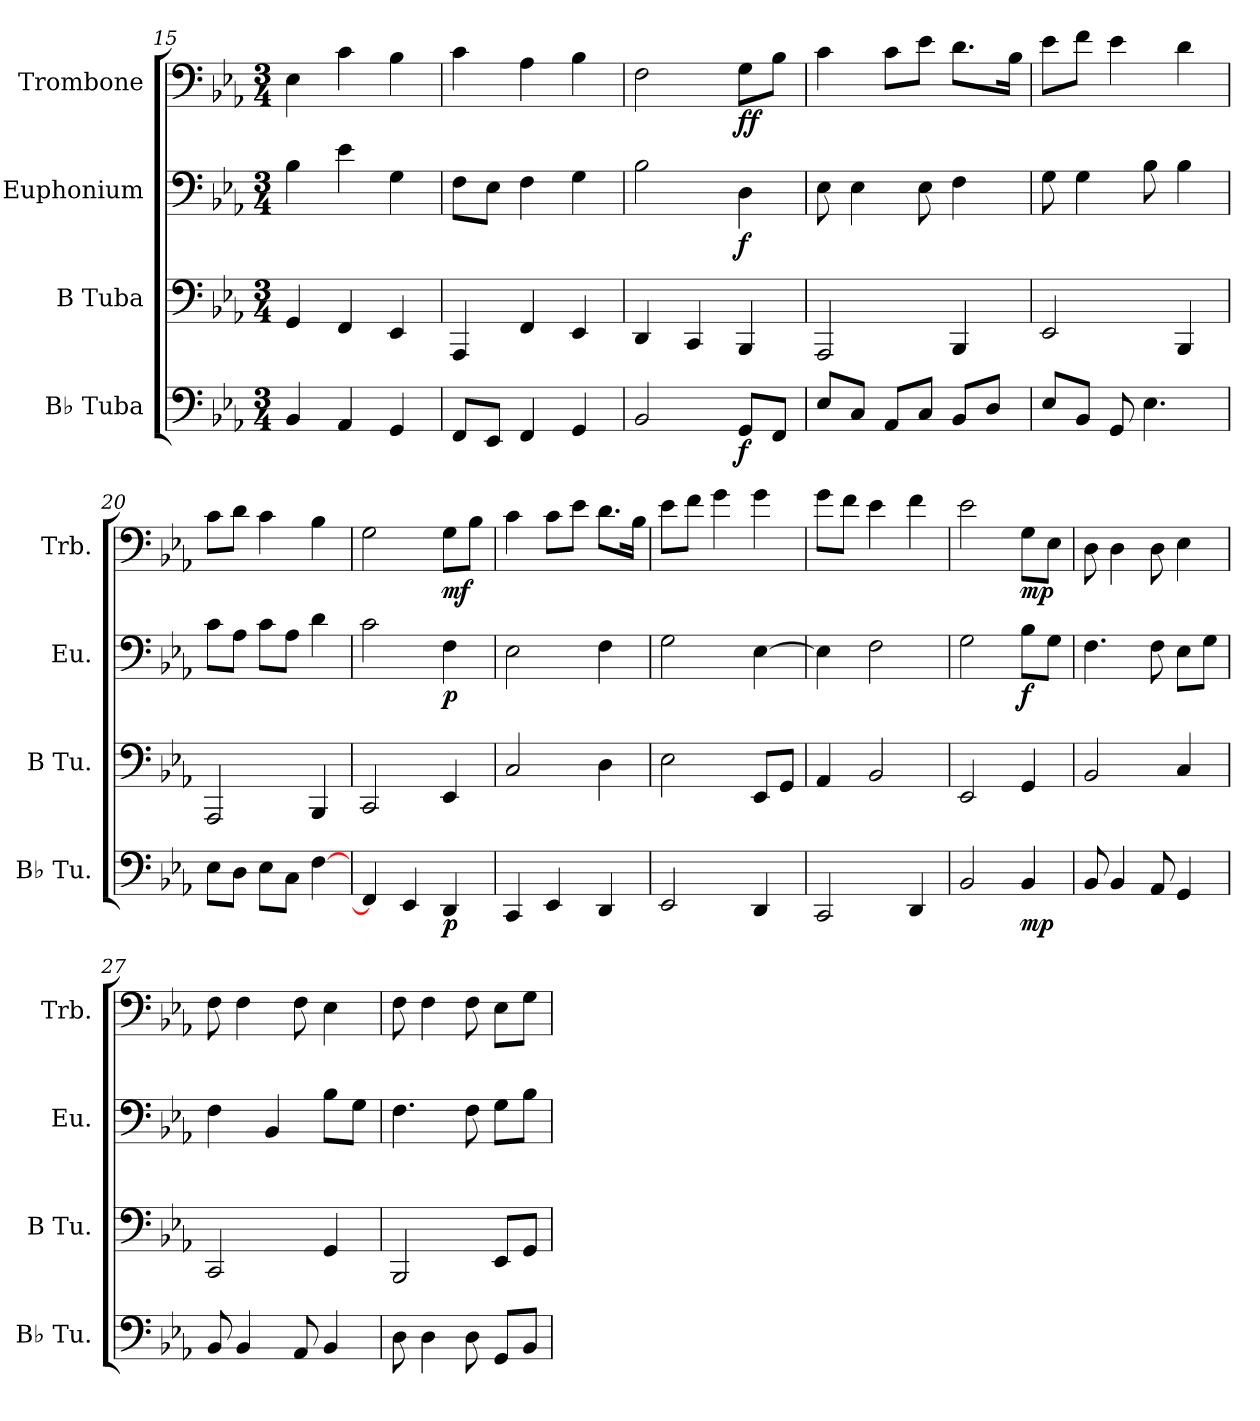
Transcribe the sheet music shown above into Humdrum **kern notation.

**kern	**dynam	**kern	**kern	**dynam	**kern	**dynam
*part4	*part4	*part3	*part2	*part2	*part1	*part1
*staff4	*staff4	*staff3	*staff2	*staff2	*staff1	*staff1
*I"B♭ Tuba	*	*I"B Tuba	*I"Euphonium	*	*I"Trombone	*
*I'B♭ Tu.	*	*I'B Tu.	*I'Eu.	*	*I'Trb.	*
*clefF4	*	*clefF4	*clefF4	*	*clefF4	*
*k[b-e-a-]	*	*k[b-e-a-]	*k[b-e-a-]	*	*k[b-e-a-]	*
*M3/4	*	*M3/4	*M3/4	*	*M3/4	*
=15	=15	=15	=15	=15	=15	=15
4BB-/	.	4GG/	4B-\	.	4E-\	.
4AA-/	.	4FF/	4e-\	.	4c\	.
4GG/	.	4EE-/	4G\	.	4B-\	.
=16	=16	=16	=16	=16	=16	=16
8FF/L	.	4AAA-/	8F\L	.	4c\	.
8EE-/J	.	.	8E-\J	.	.	.
4FF/	.	4FF/	4F\	.	4A-\	.
4GG/	.	4EE-/	4G\	.	4B-\	.
=17	=17	=17	=17	=17	=17	=17
2BB-/	.	4DD/	2B-\	.	2F\	.
.	.	4CC/	.	.	.	.
!	!LO:DY:b	!	!	!LO:DY:b	!	!LO:DY:b
8GG/L	f	4BBB-/	4D\	f	8G\L	ff
8FF/J	.	.	.	.	8B-\J	.
=18	=18	=18	=18	=18	=18	=18
8E-/L	.	2AAA-/	8E-\	.	4c\	.
8C/J	.	.	4E-\	.	.	.
8AA-/L	.	.	.	.	8c\L	.
8C/J	.	.	8E-\	.	8e-\J	.
8BB-/L	.	4BBB-/	4F\	.	8.d\L	.
8D/J	.	.	.	.	.	.
.	.	.	.	.	16B-\Jk	.
!!LO:LB:g=z
=19	=19	=19	=19	=19	=19	=19
8E-/L	.	2EE-/	8G\	.	8e-\L	.
8BB-/J	.	.	4G\	.	8f\J	.
8GG/	.	.	.	.	4e-\	.
4.E-\	.	.	8B-\	.	.	.
.	.	4BBB-/	4B-\	.	4d\	.
=20	=20	=20	=20	=20	=20	=20
8E-\L	.	2AAA-/	8c\L	.	8c\L	.
8D\J	.	.	8A-\J	.	8d\J	.
8E-\L	.	.	8c\L	.	4c\	.
8C\J	.	.	8A-\J	.	.	.
[4F\	.	4BBB-/	4d\	.	4B-\	.
=21	=21	=21	=21	=21	=21	=21
4FF/]	.	2CC/	2c\	.	2G\	.
4EE-/	.	.	.	.	.	.
!	!LO:DY:b	!	!	!LO:DY:b	!	!LO:DY:b
4DD/	p	4EE-/	4F\	p	8G\L	mf
.	.	.	.	.	8B-\J	.
=22	=22	=22	=22	=22	=22	=22
4CC/	.	2C/	2E-\	.	4c\	.
4EE-/	.	.	.	.	8c\L	.
.	.	.	.	.	8e-\J	.
4DD/	.	4D\	4F\	.	8.d\L	.
.	.	.	.	.	16B-\Jk	.
=23	=23	=23	=23	=23	=23	=23
2EE-/	.	2E-\	2G\	.	8e-\L	.
.	.	.	.	.	8f\J	.
.	.	.	.	.	4g\	.
4DD/	.	8EE-/L	[4E-\	.	4g\	.
.	.	8GG/J	.	.	.	.
=24	=24	=24	=24	=24	=24	=24
2CC/	.	4AA-/	4E-\]	.	8g\L	.
.	.	.	.	.	8f\J	.
.	.	2BB-/	2F\	.	4e-\	.
4DD/	.	.	.	.	4f\	.
!!LO:LB:g=z
=25	=25	=25	=25	=25	=25	=25
2BB-/	.	2EE-/	2G\	.	2e-\	.
!	!LO:DY:b	!	!	!LO:DY:b	!	!LO:DY:b
4BB-/	mp	4GG/	8B-\L	f	8G\L	mp
.	.	.	8G\J	.	8E-\J	.
=26	=26	=26	=26	=26	=26	=26
8BB-/	.	2BB-/	4.F\	.	8D\	.
4BB-/	.	.	.	.	4D\	.
8AA-/	.	.	8F\	.	8D\	.
4GG/	.	4C/	8E-\L	.	4E-\	.
.	.	.	8G\J	.	.	.
=27	=27	=27	=27	=27	=27	=27
8BB-/	.	2CC/	4F\	.	8F\	.
4BB-/	.	.	.	.	4F\	.
.	.	.	4BB-/	.	.	.
8AA-/	.	.	.	.	8F\	.
4BB-/	.	4GG/	8B-\L	.	4E-\	.
.	.	.	8G\J	.	.	.
=28	=28	=28	=28	=28	=28	=28
8D\	.	2BBB-/	4.F\	.	8F\	.
4D\	.	.	.	.	4F\	.
8D\	.	.	8F\	.	8F\	.
8GG/L	.	8EE-/L	8G\L	.	8E-\L	.
8BB-/J	.	8GG/J	8B-\J	.	8G\J	.
=	=	=	=	=	=	=
*-	*-	*-	*-	*-	*-	*-
